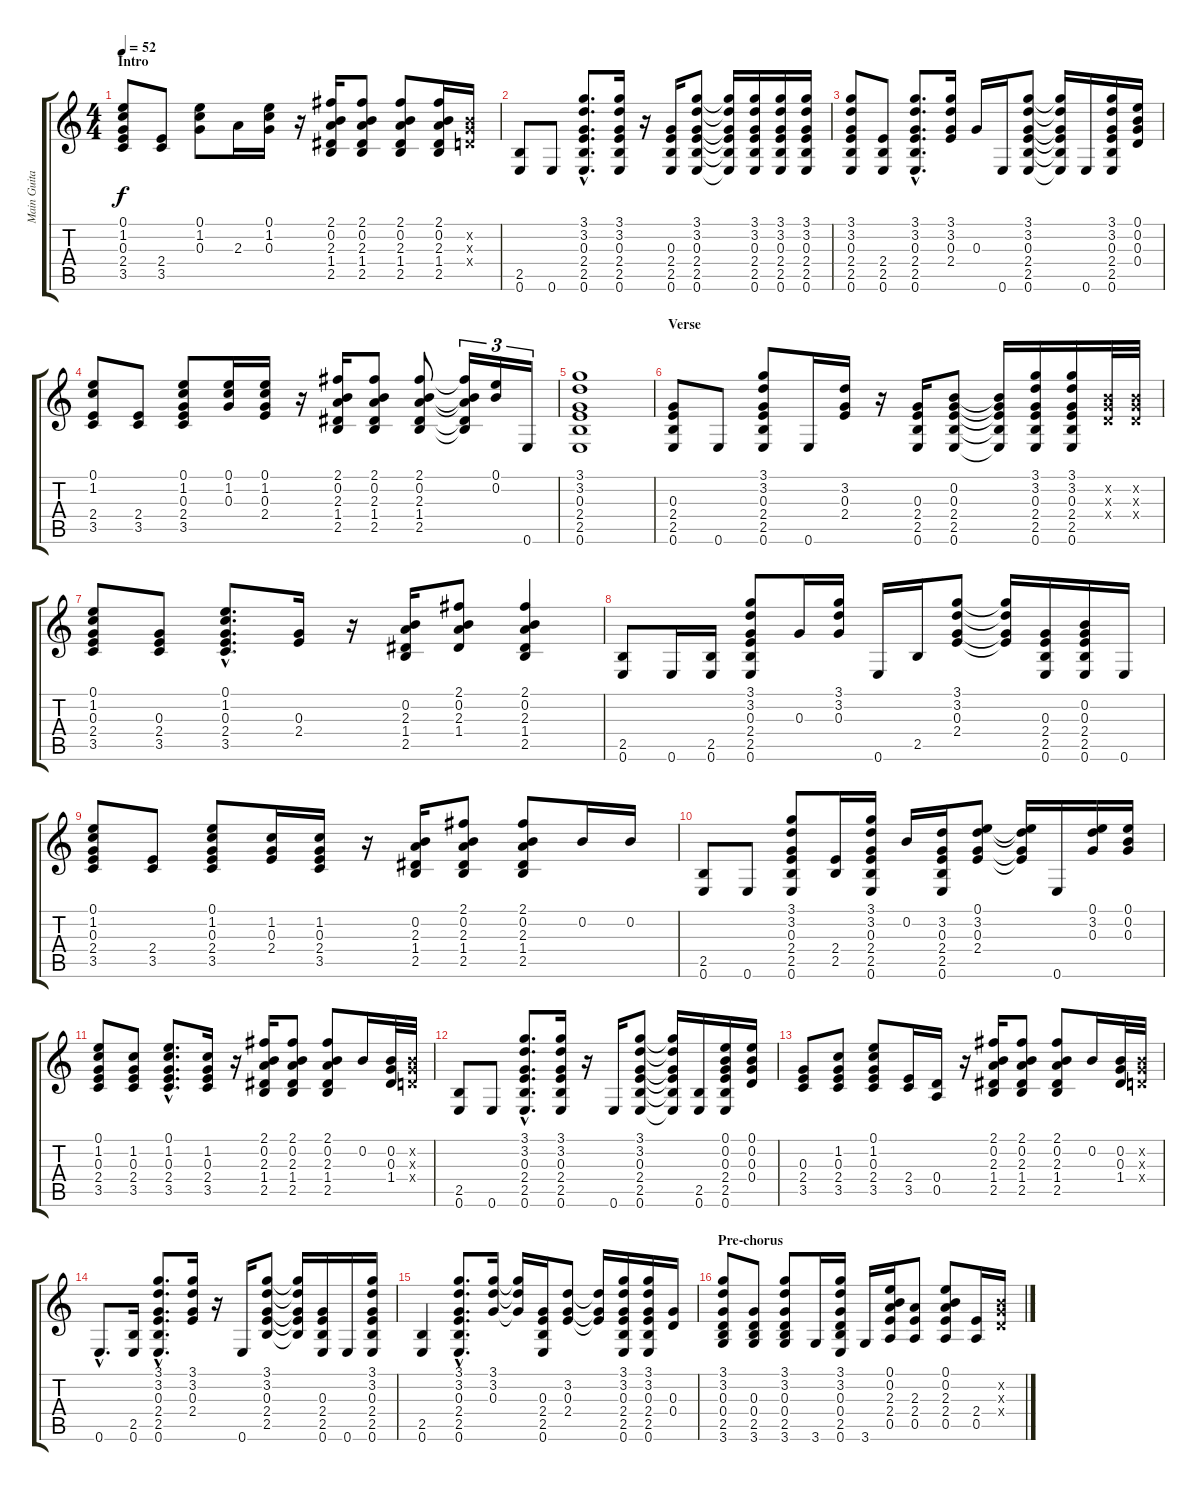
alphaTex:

\track ("Main Guitar" "Main Guita") {instrument acousticguitarsteel}
\staff {score tabs}
\tuning (E4 B3 G3 D3 A2 E2) {hide}
\ts (4 4)
\section ("" "Intro")
\tempo 52
\clef g2
\ks c
(0.1 1.2 0.3 2.4 3.5).8{dy f instrument acousticguitarsteel} (2.4 3.5).8 (0.1 1.2 0.3).8 2.3.16 (0.1 1.2 0.3).16 r.16 (2.1 0.2 2.3 1.4 2.5).16 (2.1 0.2 2.3 1.4 2.5).8 (2.1 0.2 2.3 1.4 2.5).8 (2.1 0.2 2.3 1.4 2.5).16 (0.2{x} 0.3{x} 0.4{x}).16 |
(2.5 0.6).8 0.6.8 (3.1{hac} 3.2{hac} 0.3{hac} 2.4{hac} 2.5{hac} 0.6{hac}).8{d} (3.1 3.2 0.3 2.4 2.5 0.6).16 r.16 (0.3 2.4 2.5 0.6).16 (3.1 3.2 0.3 2.4 2.5 0.6).8 (3.1{t} 3.2{t} 0.3{t} 2.4{t} 2.5{t} 0.6{t}).16 (3.1 3.2 0.3 2.4 2.5 0.6).16 (3.1 3.2 0.3 2.4 2.5 0.6).16 (3.1 3.2 0.3 2.4 2.5 0.6).16 |
(3.1 3.2 0.3 2.4 2.5 0.6).8 (2.4 2.5 0.6).8 (3.1{hac} 3.2{hac} 0.3{hac} 2.4{hac} 2.5{hac} 0.6{hac}).8{d} (3.1 3.2 0.3 2.4).16 0.3.16 0.6.16 (3.1 3.2 0.3 2.4 2.5 0.6).8 (3.1{t} 3.2{t} 0.3{t} 2.4{t} 2.5{t} 0.6{t}).16 0.6.16 (3.1 3.2 0.3 2.4 2.5 0.6).16 (0.1 0.2 0.3 0.4).16 |
(0.1 1.2 2.4 3.5).8 (2.4 3.5).8 (0.1 1.2 0.3 2.4 3.5).8 (0.1 1.2 0.3).16 (0.1 1.2 0.3 2.4).16 r.16 (2.1 0.2 2.3 1.4 2.5).16 (2.1 0.2 2.3 1.4 2.5).8 (2.1 0.2 2.3 1.4 2.5).8 (2.1{t} 0.2{t} 2.3{t} 1.4{t} 2.5{t}).16{tu (3 2)} (0.1 0.2).16{tu (3 2)} 0.6.16{tu (3 2)} |
(3.1 3.2 0.3 2.4 2.5 0.6).1 |
\section ("" "Verse")
(0.3 2.4 2.5 0.6).8 0.6.8 (3.1 3.2 0.3 2.4 2.5 0.6).8 0.6.16 (3.2 0.3 2.4).16 r.16 (0.3 2.4 2.5 0.6).16 (0.2 0.3 2.4 2.5 0.6).8 (0.2{t} 0.3{t} 2.4{t} 2.5{t} 0.6{t}).16 (3.1 3.2 0.3 2.4 2.5 0.6).16 (3.1 3.2 0.3 2.4 2.5 0.6).16 (0.2{x} 0.3{x} 0.4{x}).32 (0.2{x} 0.3{x} 0.4{x}).32 |
(0.1 1.2 0.3 2.4 3.5).8 (0.3 2.4 3.5).8 (0.1{hac} 1.2{hac} 0.3{hac} 2.4{hac} 3.5{hac}).8{d} (0.3 2.4).16 r.16 (0.2 2.3 1.4 2.5).16 (2.1 0.2 2.3 1.4).8 (2.1 0.2 2.3 1.4 2.5).4 |
(2.5 0.6).8 0.6.16 (2.5 0.6).16 (3.1 3.2 0.3 2.4 2.5 0.6).8 0.3.16 (3.1 3.2 0.3).16 0.6.16 2.5.16 (3.1 3.2 0.3 2.4).8 (3.1{t} 3.2{t} 0.3{t} 2.4{t}).16 (0.3 2.4 2.5 0.6).16 (0.2 0.3 2.4 2.5 0.6).16 0.6.16 |
(0.1 1.2 0.3 2.4 3.5).8 (2.4 3.5).8 (0.1 1.2 0.3 2.4 3.5).8 (1.2 0.3 2.4).16 (1.2 0.3 2.4 3.5).16 r.16 (0.2 2.3 1.4 2.5).16 (2.1 0.2 2.3 1.4 2.5).8 (2.1 0.2 2.3 1.4 2.5).8 0.2.16 0.2.16 |
(2.5 0.6).8 0.6.8 (3.1 3.2 0.3 2.4 2.5 0.6).8 (2.4 2.5).16 (3.1 3.2 0.3 2.4 2.5 0.6).16 0.2.16 (3.2 0.3 2.4 2.5 0.6).16 (0.1 3.2 0.3 2.4).8 (0.1{t} 3.2{t} 0.3{t} 2.4{t}).16 0.6.16 (0.1 3.2 0.3).16 (0.1 0.2 0.3).16 |
(0.1 1.2 0.3 2.4 3.5).8 (1.2 0.3 2.4 3.5).8 (0.1{hac} 1.2{hac} 0.3{hac} 2.4{hac} 3.5{hac}).8{d} (1.2 0.3 2.4 3.5).16 r.16 (2.1 0.2 2.3 1.4 2.5).16 (2.1 0.2 2.3 1.4 2.5).8 (2.1 0.2 2.3 1.4 2.5).8 0.2.16 (0.2 0.3 1.4).32 (0.2{x} 0.3{x} 0.4{x}).32 |
(2.5 0.6).8 0.6.8 (3.1{hac} 3.2{hac} 0.3{hac} 2.4{hac} 2.5{hac} 0.6{hac}).8{d} (3.1 3.2 0.3 2.4 2.5 0.6).16 r.16 0.6.16 (3.1 3.2 0.3 2.4 2.5 0.6).8 (3.1{t} 3.2{t} 0.3{t} 2.4{t} 2.5{t} 0.6{t}).16 (2.5 0.6).16 (0.1 0.2 0.3 2.4 2.5 0.6).16 (0.1 0.2 0.3 0.4).16 |
(0.3 2.4 3.5).8 (1.2 0.3 2.4 3.5).8 (0.1 1.2 0.3 2.4 3.5).8 (2.4 3.5).16 (0.4 0.5).16 r.16 (2.1 0.2 2.3 1.4 2.5).16 (2.1 0.2 2.3 1.4 2.5).8 (2.1 0.2 2.3 1.4 2.5).8 0.2.16 (0.2 0.3 1.4).32 (0.2{x} 0.3{x} 0.4{x}).32 |
0.6{hac}.8{d} (2.5 0.6).16 (3.1{hac} 3.2{hac} 0.3{hac} 2.4{hac} 2.5{hac} 0.6{hac}).8{d} (3.1 3.2 0.3 2.4).16 r.16 0.6.16 (3.1 3.2 0.3 2.4 2.5).8 (3.1{t} 3.2{t} 0.3{t} 2.4{t} 2.5{t}).16 (0.3 2.4 2.5 0.6).16 0.6.16 (3.1 3.2 0.3 2.4 2.5 0.6).16 |
(2.5 0.6).4 (3.1{hac} 3.2{hac} 0.3{hac} 2.4{hac} 2.5{hac} 0.6{hac}).8{d} (3.1 3.2 0.3).16 (3.1{t} 3.2{t} 0.3{t}).16 (0.3 2.4 2.5 0.6).16 (3.2 0.3 2.4).8 (3.2{t} 0.3{t} 2.4{t}).16 (3.1 3.2 0.3 2.4 2.5 0.6).16 (3.1 3.2 0.3 2.4 2.5 0.6).16 (0.3 0.4).16 |
\section ("" "Pre-chorus")
(3.1 3.2 0.3 0.4 2.5 3.6).8 (0.3 0.4 2.5 3.6).8 (3.1 3.2 0.3 0.4 2.5 3.6).8 3.6.16 (3.1 3.2 0.3 0.4 2.5 0.6).16 3.6.16 (0.1 0.2 2.3 2.4 0.5).16 (2.3 2.4 0.5).8 (0.1 0.2 2.3 2.4 0.5).8 (2.4 0.5).16 (0.2{x} 0.3{x} 0.4{x}).16
